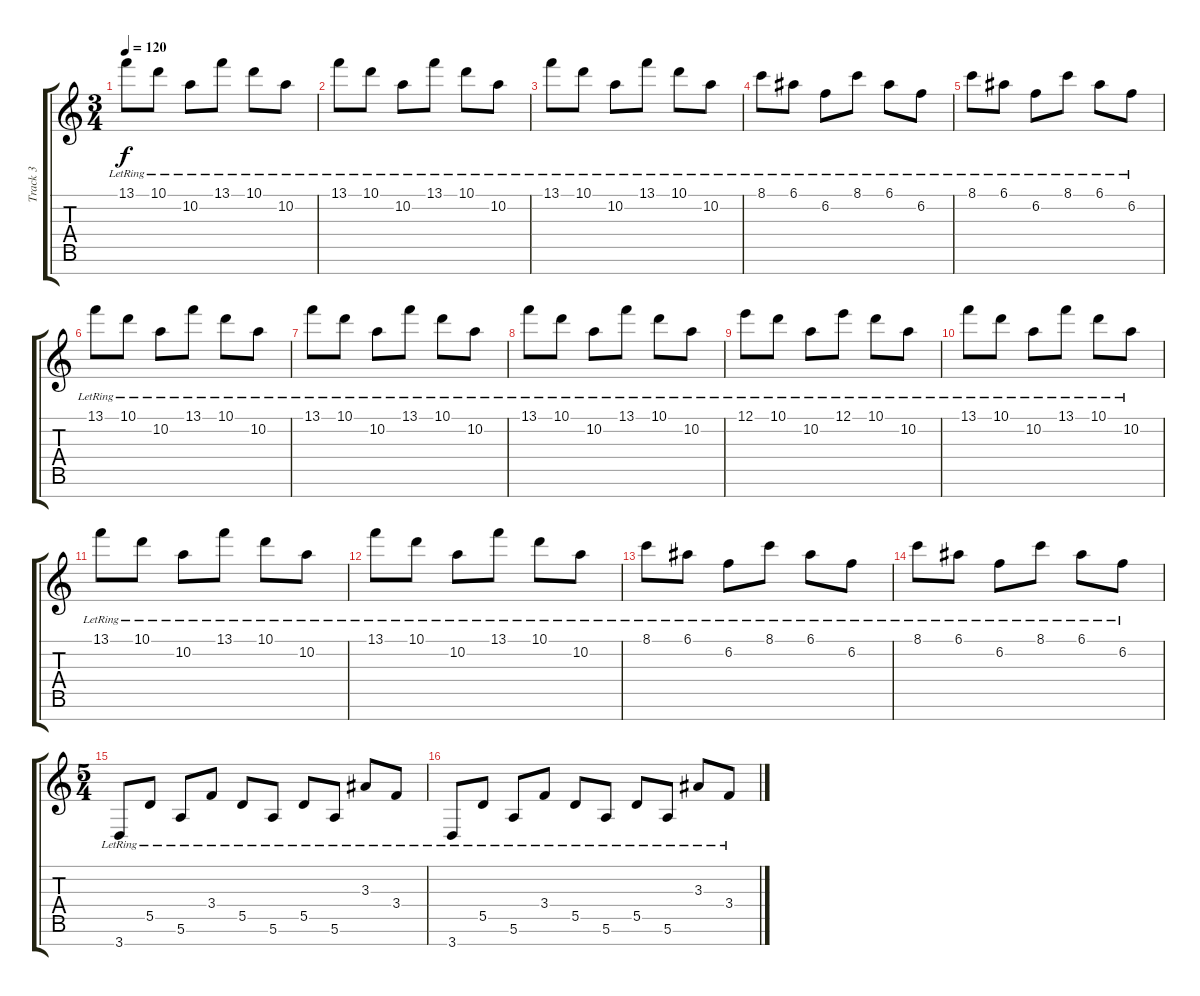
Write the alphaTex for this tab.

\track ("Track 3" "Track 3") {instrument acousticguitarsteel}
\staff {score tabs}
\tuning (E4 B3 G3 D3 A2 E2 B1) {hide}
\ts (3 4)
\tempo 120
\clef g2
\ks c
13.1{lr}.8{dy f} 10.1{lr}.8 10.2{lr}.8 13.1{lr}.8 10.1{lr}.8 10.2{lr}.8 |
13.1{lr}.8 10.1{lr}.8 10.2{lr}.8 13.1{lr}.8 10.1{lr}.8 10.2{lr}.8 |
13.1{lr}.8 10.1{lr}.8 10.2{lr}.8 13.1{lr}.8 10.1{lr}.8 10.2{lr}.8 |
8.1{lr}.8 6.1{lr}.8 6.2{lr}.8 8.1{lr}.8 6.1{lr}.8 6.2{lr}.8 |
8.1{lr}.8 6.1{lr}.8 6.2{lr}.8 8.1{lr}.8 6.1{lr}.8 6.2{lr}.8 |
13.1{lr}.8 10.1{lr}.8 10.2{lr}.8 13.1{lr}.8 10.1{lr}.8 10.2{lr}.8 |
13.1{lr}.8 10.1{lr}.8 10.2{lr}.8 13.1{lr}.8 10.1{lr}.8 10.2{lr}.8 |
13.1{lr}.8 10.1{lr}.8 10.2{lr}.8 13.1{lr}.8 10.1{lr}.8 10.2{lr}.8 |
12.1{lr}.8 10.1{lr}.8 10.2{lr}.8 12.1{lr}.8 10.1{lr}.8 10.2{lr}.8 |
13.1{lr}.8 10.1{lr}.8 10.2{lr}.8 13.1{lr}.8 10.1{lr}.8 10.2{lr}.8 |
13.1{lr}.8 10.1{lr}.8 10.2{lr}.8 13.1{lr}.8 10.1{lr}.8 10.2{lr}.8 |
13.1{lr}.8 10.1{lr}.8 10.2{lr}.8 13.1{lr}.8 10.1{lr}.8 10.2{lr}.8 |
8.1{lr}.8 6.1{lr}.8 6.2{lr}.8 8.1{lr}.8 6.1{lr}.8 6.2{lr}.8 |
8.1{lr}.8 6.1{lr}.8 6.2{lr}.8 8.1{lr}.8 6.1{lr}.8 6.2{lr}.8 |
\ts (5 4)
3.7{lr}.8 5.5{lr}.8 5.6{lr}.8 3.4{lr}.8 5.5{lr}.8 5.6{lr}.8 5.5{lr}.8 5.6{lr}.8 3.3{lr}.8 3.4{lr}.8 |
3.7{lr}.8 5.5{lr}.8 5.6{lr}.8 3.4{lr}.8 5.5{lr}.8 5.6{lr}.8 5.5{lr}.8 5.6{lr}.8 3.3{lr}.8 3.4{lr}.8
